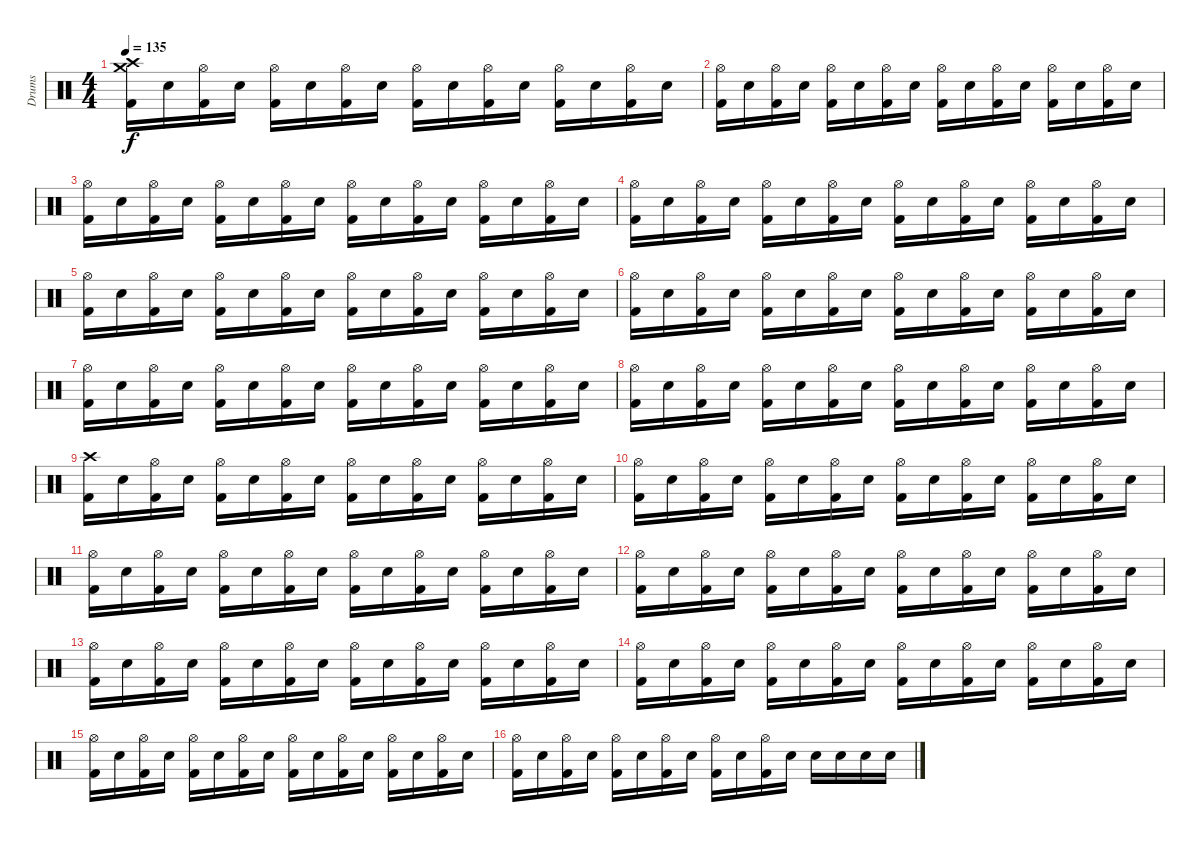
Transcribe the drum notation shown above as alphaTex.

\track ("Drums" "Drums") {instrument percussion}
\staff {score}
\articulation defaults
\ts (4 4)
\tempo 135
\clef neutral
\ks c
("Crash high (hit)" "Crash medium (hit)" "Kick (hit) 2").16{dy f} "Electric Snare (hit)".16 ("Hi-Hat (open)" "Kick (hit) 2").16 "Electric Snare (hit)".16 ("Hi-Hat (open)" "Kick (hit) 2").16 "Electric Snare (hit)".16 ("Hi-Hat (open)" "Kick (hit) 2").16 "Electric Snare (hit)".16 ("Hi-Hat (open)" "Kick (hit) 2").16 "Electric Snare (hit)".16 ("Hi-Hat (open)" "Kick (hit) 2").16 "Electric Snare (hit)".16 ("Hi-Hat (open)" "Kick (hit) 2").16 "Electric Snare (hit)".16 ("Hi-Hat (open)" "Kick (hit) 2").16 "Electric Snare (hit)".16 |
("Hi-Hat (open)" "Kick (hit) 2").16 "Electric Snare (hit)".16 ("Hi-Hat (open)" "Kick (hit) 2").16 "Electric Snare (hit)".16 ("Hi-Hat (open)" "Kick (hit) 2").16 "Electric Snare (hit)".16 ("Hi-Hat (open)" "Kick (hit) 2").16 "Electric Snare (hit)".16 ("Hi-Hat (open)" "Kick (hit) 2").16 "Electric Snare (hit)".16 ("Hi-Hat (open)" "Kick (hit) 2").16 "Electric Snare (hit)".16 ("Hi-Hat (open)" "Kick (hit) 2").16 "Electric Snare (hit)".16 ("Hi-Hat (open)" "Kick (hit) 2").16 "Electric Snare (hit)".16 |
("Hi-Hat (open)" "Kick (hit) 2").16 "Electric Snare (hit)".16 ("Hi-Hat (open)" "Kick (hit) 2").16 "Electric Snare (hit)".16 ("Hi-Hat (open)" "Kick (hit) 2").16 "Electric Snare (hit)".16 ("Hi-Hat (open)" "Kick (hit) 2").16 "Electric Snare (hit)".16 ("Hi-Hat (open)" "Kick (hit) 2").16 "Electric Snare (hit)".16 ("Hi-Hat (open)" "Kick (hit) 2").16 "Electric Snare (hit)".16 ("Hi-Hat (open)" "Kick (hit) 2").16 "Electric Snare (hit)".16 ("Hi-Hat (open)" "Kick (hit) 2").16 "Electric Snare (hit)".16 |
("Hi-Hat (open)" "Kick (hit) 2").16 "Electric Snare (hit)".16 ("Hi-Hat (open)" "Kick (hit) 2").16 "Electric Snare (hit)".16 ("Hi-Hat (open)" "Kick (hit) 2").16 "Electric Snare (hit)".16 ("Hi-Hat (open)" "Kick (hit) 2").16 "Electric Snare (hit)".16 ("Hi-Hat (open)" "Kick (hit) 2").16 "Electric Snare (hit)".16 ("Hi-Hat (open)" "Kick (hit) 2").16 "Electric Snare (hit)".16 ("Hi-Hat (open)" "Kick (hit) 2").16 "Electric Snare (hit)".16 ("Hi-Hat (open)" "Kick (hit) 2").16 "Electric Snare (hit)".16 |
("Hi-Hat (open)" "Kick (hit) 2").16 "Electric Snare (hit)".16 ("Hi-Hat (open)" "Kick (hit) 2").16 "Electric Snare (hit)".16 ("Hi-Hat (open)" "Kick (hit) 2").16 "Electric Snare (hit)".16 ("Hi-Hat (open)" "Kick (hit) 2").16 "Electric Snare (hit)".16 ("Hi-Hat (open)" "Kick (hit) 2").16 "Electric Snare (hit)".16 ("Hi-Hat (open)" "Kick (hit) 2").16 "Electric Snare (hit)".16 ("Hi-Hat (open)" "Kick (hit) 2").16 "Electric Snare (hit)".16 ("Hi-Hat (open)" "Kick (hit) 2").16 "Electric Snare (hit)".16 |
("Hi-Hat (open)" "Kick (hit) 2").16 "Electric Snare (hit)".16 ("Hi-Hat (open)" "Kick (hit) 2").16 "Electric Snare (hit)".16 ("Hi-Hat (open)" "Kick (hit) 2").16 "Electric Snare (hit)".16 ("Hi-Hat (open)" "Kick (hit) 2").16 "Electric Snare (hit)".16 ("Hi-Hat (open)" "Kick (hit) 2").16 "Electric Snare (hit)".16 ("Hi-Hat (open)" "Kick (hit) 2").16 "Electric Snare (hit)".16 ("Hi-Hat (open)" "Kick (hit) 2").16 "Electric Snare (hit)".16 ("Hi-Hat (open)" "Kick (hit) 2").16 "Electric Snare (hit)".16 |
("Hi-Hat (open)" "Kick (hit) 2").16 "Electric Snare (hit)".16 ("Hi-Hat (open)" "Kick (hit) 2").16 "Electric Snare (hit)".16 ("Hi-Hat (open)" "Kick (hit) 2").16 "Electric Snare (hit)".16 ("Hi-Hat (open)" "Kick (hit) 2").16 "Electric Snare (hit)".16 ("Hi-Hat (open)" "Kick (hit) 2").16 "Electric Snare (hit)".16 ("Hi-Hat (open)" "Kick (hit) 2").16 "Electric Snare (hit)".16 ("Hi-Hat (open)" "Kick (hit) 2").16 "Electric Snare (hit)".16 ("Hi-Hat (open)" "Kick (hit) 2").16 "Electric Snare (hit)".16 |
("Hi-Hat (open)" "Kick (hit) 2").16 "Electric Snare (hit)".16 ("Hi-Hat (open)" "Kick (hit) 2").16 "Electric Snare (hit)".16 ("Hi-Hat (open)" "Kick (hit) 2").16 "Electric Snare (hit)".16 ("Hi-Hat (open)" "Kick (hit) 2").16 "Electric Snare (hit)".16 ("Hi-Hat (open)" "Kick (hit) 2").16 "Electric Snare (hit)".16 ("Hi-Hat (open)" "Kick (hit) 2").16 "Electric Snare (hit)".16 ("Hi-Hat (open)" "Kick (hit) 2").16 "Electric Snare (hit)".16 ("Hi-Hat (open)" "Kick (hit) 2").16 "Electric Snare (hit)".16 |
("Crash high (hit)" "Kick (hit) 2").16 "Electric Snare (hit)".16 ("Hi-Hat (open)" "Kick (hit) 2").16 "Electric Snare (hit)".16 ("Hi-Hat (open)" "Kick (hit) 2").16 "Electric Snare (hit)".16 ("Hi-Hat (open)" "Kick (hit) 2").16 "Electric Snare (hit)".16 ("Hi-Hat (open)" "Kick (hit) 2").16 "Electric Snare (hit)".16 ("Hi-Hat (open)" "Kick (hit) 2").16 "Electric Snare (hit)".16 ("Hi-Hat (open)" "Kick (hit) 2").16 "Electric Snare (hit)".16 ("Hi-Hat (open)" "Kick (hit) 2").16 "Electric Snare (hit)".16 |
("Hi-Hat (open)" "Kick (hit) 2").16 "Electric Snare (hit)".16 ("Hi-Hat (open)" "Kick (hit) 2").16 "Electric Snare (hit)".16 ("Hi-Hat (open)" "Kick (hit) 2").16 "Electric Snare (hit)".16 ("Hi-Hat (open)" "Kick (hit) 2").16 "Electric Snare (hit)".16 ("Hi-Hat (open)" "Kick (hit) 2").16 "Electric Snare (hit)".16 ("Hi-Hat (open)" "Kick (hit) 2").16 "Electric Snare (hit)".16 ("Hi-Hat (open)" "Kick (hit) 2").16 "Electric Snare (hit)".16 ("Hi-Hat (open)" "Kick (hit) 2").16 "Electric Snare (hit)".16 |
("Hi-Hat (open)" "Kick (hit) 2").16 "Electric Snare (hit)".16 ("Hi-Hat (open)" "Kick (hit) 2").16 "Electric Snare (hit)".16 ("Hi-Hat (open)" "Kick (hit) 2").16 "Electric Snare (hit)".16 ("Hi-Hat (open)" "Kick (hit) 2").16 "Electric Snare (hit)".16 ("Hi-Hat (open)" "Kick (hit) 2").16 "Electric Snare (hit)".16 ("Hi-Hat (open)" "Kick (hit) 2").16 "Electric Snare (hit)".16 ("Hi-Hat (open)" "Kick (hit) 2").16 "Electric Snare (hit)".16 ("Hi-Hat (open)" "Kick (hit) 2").16 "Electric Snare (hit)".16 |
("Hi-Hat (open)" "Kick (hit) 2").16 "Electric Snare (hit)".16 ("Hi-Hat (open)" "Kick (hit) 2").16 "Electric Snare (hit)".16 ("Hi-Hat (open)" "Kick (hit) 2").16 "Electric Snare (hit)".16 ("Hi-Hat (open)" "Kick (hit) 2").16 "Electric Snare (hit)".16 ("Hi-Hat (open)" "Kick (hit) 2").16 "Electric Snare (hit)".16 ("Hi-Hat (open)" "Kick (hit) 2").16 "Electric Snare (hit)".16 ("Hi-Hat (open)" "Kick (hit) 2").16 "Electric Snare (hit)".16 ("Hi-Hat (open)" "Kick (hit) 2").16 "Electric Snare (hit)".16 |
("Hi-Hat (open)" "Kick (hit) 2").16 "Electric Snare (hit)".16 ("Hi-Hat (open)" "Kick (hit) 2").16 "Electric Snare (hit)".16 ("Hi-Hat (open)" "Kick (hit) 2").16 "Electric Snare (hit)".16 ("Hi-Hat (open)" "Kick (hit) 2").16 "Electric Snare (hit)".16 ("Hi-Hat (open)" "Kick (hit) 2").16 "Electric Snare (hit)".16 ("Hi-Hat (open)" "Kick (hit) 2").16 "Electric Snare (hit)".16 ("Hi-Hat (open)" "Kick (hit) 2").16 "Electric Snare (hit)".16 ("Hi-Hat (open)" "Kick (hit) 2").16 "Electric Snare (hit)".16 |
("Hi-Hat (open)" "Kick (hit) 2").16 "Electric Snare (hit)".16 ("Hi-Hat (open)" "Kick (hit) 2").16 "Electric Snare (hit)".16 ("Hi-Hat (open)" "Kick (hit) 2").16 "Electric Snare (hit)".16 ("Hi-Hat (open)" "Kick (hit) 2").16 "Electric Snare (hit)".16 ("Hi-Hat (open)" "Kick (hit) 2").16 "Electric Snare (hit)".16 ("Hi-Hat (open)" "Kick (hit) 2").16 "Electric Snare (hit)".16 ("Hi-Hat (open)" "Kick (hit) 2").16 "Electric Snare (hit)".16 ("Hi-Hat (open)" "Kick (hit) 2").16 "Electric Snare (hit)".16 |
("Hi-Hat (open)" "Kick (hit) 2").16 "Electric Snare (hit)".16 ("Hi-Hat (open)" "Kick (hit) 2").16 "Electric Snare (hit)".16 ("Hi-Hat (open)" "Kick (hit) 2").16 "Electric Snare (hit)".16 ("Hi-Hat (open)" "Kick (hit) 2").16 "Electric Snare (hit)".16 ("Hi-Hat (open)" "Kick (hit) 2").16 "Electric Snare (hit)".16 ("Hi-Hat (open)" "Kick (hit) 2").16 "Electric Snare (hit)".16 ("Hi-Hat (open)" "Kick (hit) 2").16 "Electric Snare (hit)".16 ("Hi-Hat (open)" "Kick (hit) 2").16 "Electric Snare (hit)".16 |
("Hi-Hat (open)" "Kick (hit) 2").16 "Electric Snare (hit)".16 ("Hi-Hat (open)" "Kick (hit) 2").16 "Electric Snare (hit)".16 ("Hi-Hat (open)" "Kick (hit) 2").16 "Electric Snare (hit)".16 ("Hi-Hat (open)" "Kick (hit) 2").16 "Electric Snare (hit)".16 ("Hi-Hat (open)" "Kick (hit) 2").16 "Electric Snare (hit)".16 ("Hi-Hat (open)" "Kick (hit) 2").16 "Electric Snare (hit)".16 "Electric Snare (hit)".16 "Electric Snare (hit)".16 "Electric Snare (hit)".16 "Electric Snare (hit)".16
